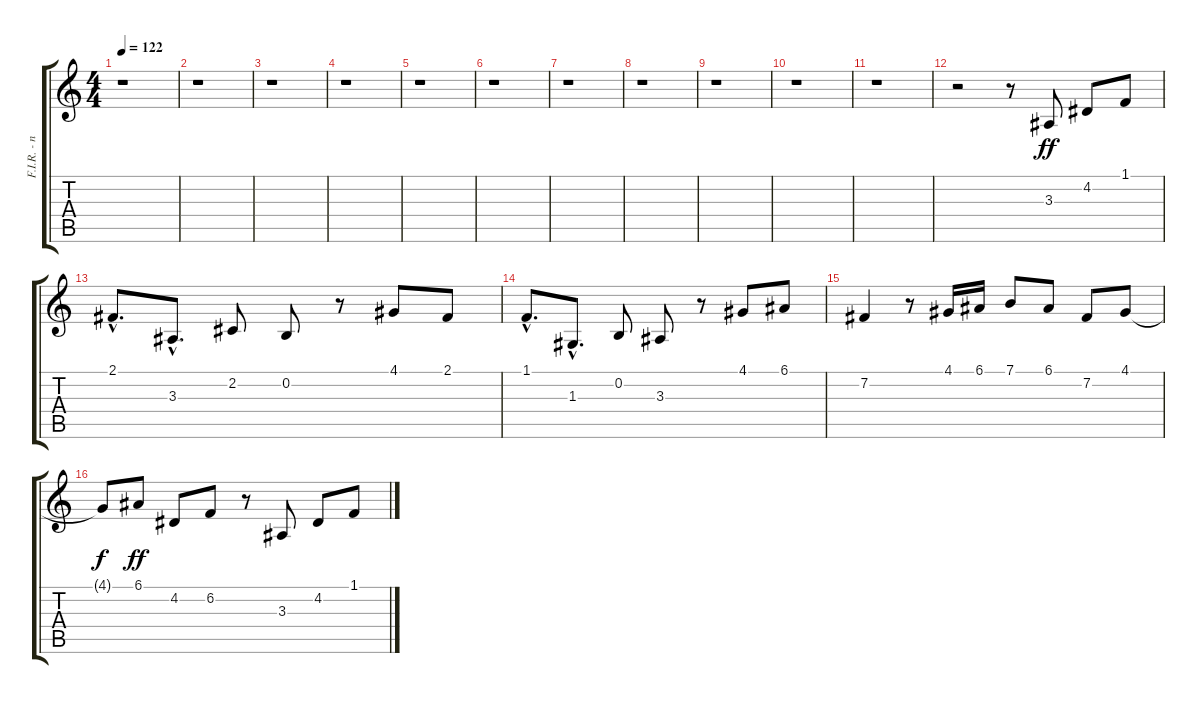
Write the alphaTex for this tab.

\track ("F.I.R. - ni de wei xiao" "F.I.R. - n") {instrument flute}
\staff {score tabs}
\tuning (E4 B3 G3 D3 A2 E2) {hide}
\ts (4 4)
\tempo 122
\clef g2
\ks c
r.1{dy f} |
r.1 |
r.1 |
r.1 |
r.1 |
r.1 |
r.1 |
r.1 |
r.1 |
r.1 |
r.1 |
r.2 r.8 3.3.8{dy ff} 4.2.8 1.1.8 |
2.1{hac}.8{d} 3.3{hac}.8{d} 2.2.8 0.2.8 r.8 4.1.8 2.1.8 |
1.1{hac}.8{d} 1.3{hac}.8{d} 0.2.8 3.3.8 r.8 4.1.8 6.1.8 |
7.2.4 r.8 4.1.16 6.1.16 7.1.8 6.1.8 7.2.8 4.1.8 |
4.1{t}.8{dy f} 6.1.8{dy ff} 4.2.8 6.2.8 r.8 3.3.8 4.2.8 1.1.8
